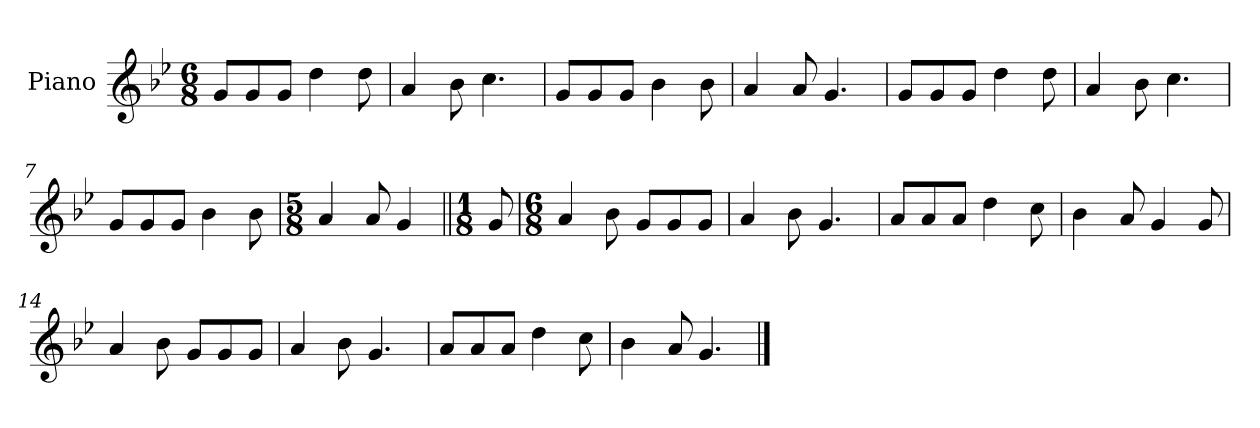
**kern
*part1
*staff1
*I"Piano
*I'Pno.
*clefG2
*k[b-e-]
*M6/8
=1
8g/L
8g/
8g/J
4dd\
8dd\
=2
4a/
8b-\
4.cc\
=3
8g/L
8g/
8g/J
4b-\
8b-\
=4
4a/
8a/
4.g/
=5
8g/L
8g/
8g/J
4dd\
8dd\
=6
4a/
8b-\
4.cc\
=7
8g/L
8g/
8g/J
4b-\
8b-\
=8
*M5/8
4a/
8a/
4g/
!!LO:LB:g=z
=9||
*M1/8
8g/
=10
*M6/8
4a/
8b-\
8g/L
8g/
8g/J
=11
4a/
8b-\
4.g/
=12
8a/L
8a/
8a/J
4dd\
8cc\
=13
4b-\
8a/
4g/
8g/
=14
4a/
8b-\
8g/L
8g/
8g/J
=15
4a/
8b-\
4.g/
=16
8a/L
8a/
8a/J
4dd\
8cc\
!!LO:LB:g=z
=17
4b-\
8a/
4.g/
==
*-
